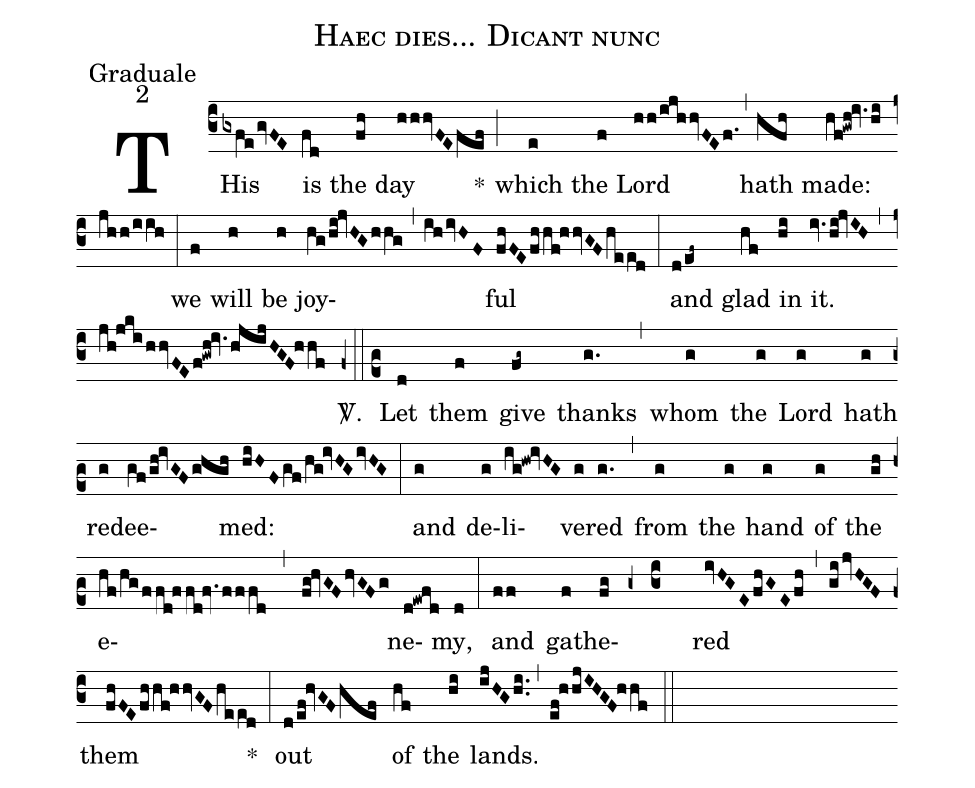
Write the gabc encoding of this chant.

name:Haec dies... Dicant nunc;
office-part:Graduale;
mode:2;
%%
(c3) THis(gxfe/gvFE) is(fd) the(fh) day(hhhvFE/fef) *(;) which(e) the(f) Lord(hh/ijhhvFEf.) (,) hath(hfh) made:(hf!gwh!iv./hi/jhh/iih) (:) we(f) will(h) be(h) joy(hg/hi!jvHG/hhg,ih/ivHF)ful(fhFE/fhhf!hhvGF/heed) (:) and(d/ef~) glad(hf) in(hi) it.(iv.hi!jvIH) (,) (jh!jki/hhvFE/f!gwh!iv./hjijHGF!hhf) <sp>V/</sp>.(z0::c2) Let(d) them(f) give(fg~) thanks(g.) (,) whom(g) the(g) Lord(g) hath(g) re(g)dee(gf/gh!ivGF/ghgh)med:(hiHF/gf/hg!ivHG/ivHG) (:) and(g) de(g)li(ig!hw!ivHG)ve(g)red(g.) (,) from(g) the(g) hand(g) of(g) the(gh) e(hf/hg/ffd!ffd!fv.fffd,fg!hvGF/hvGFg)ne(d!ewfd)my,(d) (:) and(ff) ga(f)the(fg z0c3)red(ivHGE/fhGE/fh) (,) (gi/jvHGF) them(fhFE/fhhf!hhvGF/heed) *(:) out(d/ef!hvGF/hef) of(hf) the(hi) lands.(ijHG/hi..) (,) (ef!hhjIHGF!hhf) (::)
